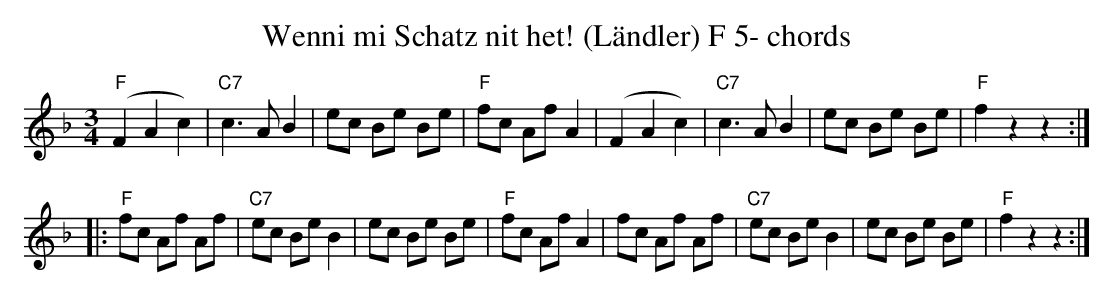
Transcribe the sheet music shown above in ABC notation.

X:1
T:Wenni mi Schatz nit het! (L\"andler) F 5- chords
M:3/4
L:1/8
K:Fmaj%%MIDI gchordon
"F"(F2A2c2) | "C7"c3AB2 | ec Be Be | "F"fc AfA2 | (F2A2c2) | "C7"c3AB2 | ec Be Be | "F"f2z2z2 ::
"F"fc Af Af | "C7"ec Be B2 | ec Be Be | "F"fc Af A2 | fc Af Af | "C7"ec Be B2 | ec Be Be | "F"f2z2z2 :|
